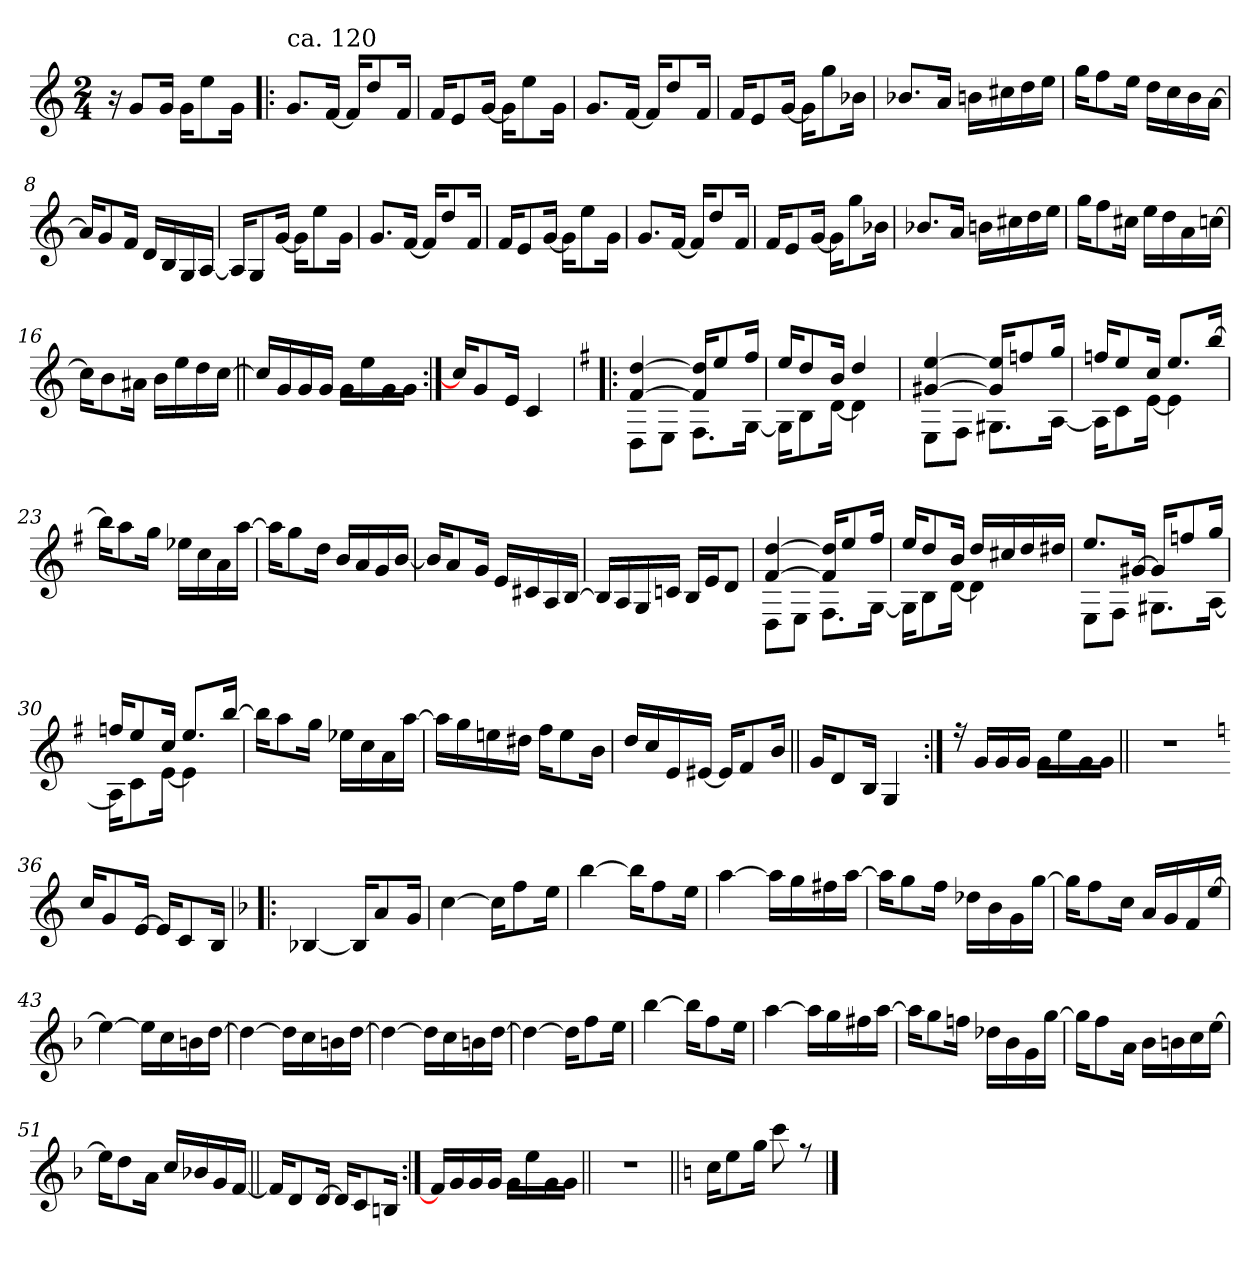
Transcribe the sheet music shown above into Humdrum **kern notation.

**kern
*part1
*staff1
*clefG2
*k[]
*C:
*M2/4
=1
16r
8g/L
16g/Jk
16g\KL
8ee\
16g\Jk
=2!|:
*^
!LO:TX:a:t=ca. 120	!
8.g/L	4ryy
[>16f/Jk	.
16f/KL]	4ryy
8dd/	.
16f/Jk	.
=3	=3
16f/KL	4ryy
8e/	.
[>16g/Jk	.
16g\KL]	4ryy
8ee\	.
16g\Jk	.
=4	=4
8.g/L	4ryy
[>16f/Jk	.
16f/KL]	4ryy
8dd/	.
16f/Jk	.
!!LO:LB:g=z	!!
=5	=5
16f/KL	4ryy
8e/	.
[>16g/Jk	.
16g\KL]	4ryy
8gg\	.
16b-X\Jk	.
=6	=6
8.b-X/L	2ryy
16a/Jk	.
16bn\LL	.
16cc#X\	.
16dd\	.
16ee\JJ	.
=7	=7
16gg\KL	4ryy
8ff\	.
16ee\Jk	.
16dd\LL	4ryy
16cc\	.
16b\	.
[<16a\JJ	.
=8	=8
16a/KL]	4ryy
8g/	.
16f/Jk	.
16d/LL	4ryy
16B/	.
16G/	.
[>16A/JJ	.
!!LO:LB:g=z	!!
=9	=9
16A/KL]	4ryy
8G/	.
[>16g/Jk	.
16g\KL]	4ryy
8ee\	.
16g\Jk	.
=10	=10
8.g/L	4ryy
[>16f/Jk	.
16f/KL]	4ryy
8dd/	.
16f/Jk	.
=11	=11
16f/KL	4ryy
8e/	.
[>16g/Jk	.
16g\KL]	4ryy
8ee\	.
16g\Jk	.
=12	=12
8.g/L	4ryy
[>16f/Jk	.
16f/KL]	4ryy
8dd/	.
16f/Jk	.
!!LO:LB:g=z	!!
=13	=13
16f/KL	4ryy
8e/	.
[>16g/Jk	.
16g\KL]	4ryy
8gg\	.
16b-X\Jk	.
=14	=14
8.b-X/L	4ryy
16a/Jk	.
16bn\LL	4ryy
16cc#X\	.
16dd\	.
16ee\JJ	.
=15	=15
16gg\KL	4ryy
8ff\	.
16cc#X\Jk	.
16ee\LL	4ryy
16dd\	.
16a\	.
[<16ccn\JJ	.
=16	=16
16cc\KL]	4ryy
8b\	.
16a#X\Jk	.
16b\LL	4ryy
16ee\	.
16dd\	.
[<16cc\JJ	.
!!LO:LB:g=z	!!
=17||	=17||
16cc/LL]	2ryy
16g/	.
16g/	.
16g/JJ	.
16g\LL	.
16ee\	.
16g\	.
16g\JJ	.
=18:|!	=18:|!
16cc/KL]	2ryy
8g/	.
16e/Jk	.
4c/	.
*v	*v
=19!|:
*k[f#]
*G:
*^
*	*^
[>4f#/ [>4dd/	8D\L	4ryy
.	8E\J	.
16f#/] 16dd/]KL	8.F#\L	4ryy
8ee/	.	.
16ff#/Jk	[<16G\Jk	.
=20	=20	=20
16ee/KL	16G\KL]	2ryy
8dd/	8B\	.
16b/Jk	[<16d\Jk	.
4dd/	4d\]	.
!!LO:LB:g=z	!!	!!
=21	=21	=21
[>4g#X/ [>4ee/	8E\L	4ryy
.	8F#\J	.
16g#/] 16ee/]KL	8.G#X\L	4ryy
8ffn/	.	.
16gg/Jk	[<16A\Jk	.
=22	=22	=22
16ffn/KL	16A\KL]	2ryy
8ee/	8c\	.
16cc/Jk	[<16e\Jk	.
8.ee/L	4e\]	.
[>16bb/Jk	.	.
*	*v	*v
=23	=23
16bb\KL]	2ryy
8aa\	.
16gg\Jk	.
16ee-X\LL	.
16cc\	.
16a\	.
[<16aa\JJ	.
=24	=24
16aa\KL]	4ryy
8gg\	.
16dd\Jk	.
16b/LL	4ryy
16a/	.
16g/	.
[>16b/JJ	.
!!LO:LB:g=z	!!
=25	=25
16b/KL]	2ryy
8a/	.
16g/Jk	.
16e/LL	.
16c#X/	.
16A/	.
[>16B/JJ	.
=26	=26
16B/LL]	2ryy
16A/	.
16G/	.
16cn/JJ	.
16B/LL	.
16e/J	.
8d/J	.
=27	=27
*	*^
[>4f#/ [>4dd/	8D\L	4ryy
.	8E\J	.
16f#/] 16dd/]KL	8.F#\L	4ryy
8ee/	.	.
16ff#/Jk	[<16G\Jk	.
=28	=28	=28
16ee/KL	16G\KL]	2ryy
8dd/	8B\	.
16b/Jk	[<16d\Jk	.
16dd/LL	4d\]	.
16cc#X/	.	.
16dd/	.	.
16dd#X/JJ	.	.
!!LO:LB:g=z	!!	!!
=29	=29	=29
8.ee/L	8E\L	4ryy
.	8F#\J	.
[>16g#X/Jk	.	.
16g#/KL]	8.G#X\L	4ryy
8ffn/	.	.
16gg/Jk	[<16A\Jk	.
=30	=30	=30
16ffn/KL	16A\KL]	2ryy
8ee/	8c\	.
16cc/Jk	[<16e\Jk	.
8.ee/L	4e\]	.
[>16bb/Jk	.	.
*	*v	*v
=31	=31
16bb\KL]	2ryy
8aa\	.
16gg\Jk	.
16ee-X\LL	.
16cc\	.
16a\	.
[<16aa\JJ	.
=32	=32
16aa\LL]	4ryy
16gg\	.
16een\	.
16dd#X\JJ	.
16ff#\KL	4ryy
8ee\	.
16b\Jk	.
!!LO:PB:g=z	!!
=33	=33
16dd/LL	4ryy
16cc/	.
16e/	.
[>16e#X/JJ	.
16e#/KL]	4ryy
8f#/	.
16b/Jk	.
=34||	=34||
16g/KL	2ryy
8d/	.
16B/Jk	.
4G/	.
=35:|!	=35:|!
16rff	2ryy
16g/LL	.
16g/	.
16g/JJ	.
16g\LL	.
16ee\	.
16g\	.
16g\JJ	.
*v	*v
=35X1||
*stria0
2r
!!LO:LB:g=z
=36-
*stria5
*k[]
*C:
*^
16cc/KL	2ryy
8g/	.
[>16e/Jk	.
16e/KL]	.
8c/	.
16B/Jk	.
=37!|:	=37!|:
*k[b-]	*
*F:	*
[>4B-X/	4ryy
16B-/KL]	4ryy
8a/	.
16g/Jk	.
=38	=38
[<4cc\	2ryy
16cc\KL]	.
8ff\	.
16ee\Jk	.
=39	=39
[<4bb-\	4ryy
16bb-\KL]	4rayy
8ff\	.
16ee\Jk	.
!!LO:LB:g=z	!!
=40	=40
[<4aa\	4ryy
16aa\LL]	4ryy
16gg\	.
16ff#X\	.
[<16aa\JJ	.
=41	=41
16aa\KL]	4ryy
8gg\	.
16ff\Jk	.
16dd-X\LL	4ryy
16b-\	.
16g\	.
[<16gg\JJ	.
=42	=42
16gg\KL]	2ryy
8ff\	.
16cc\Jk	.
16a/LL	.
16g/	.
16f/	.
[>16ee/JJ	.
=43	=43
4ee\_	2ryy
16ee\LL]	.
16cc\	.
16bn\	.
[<16dd\JJ	.
!!LO:LB:g=z	!!
=44	=44
4dd\_	2ryy
16dd\LL]	.
16cc\	.
16bn\	.
[<16dd\JJ	.
=45	=45
4dd\_	2ryy
16dd\LL]	.
16cc\	.
16bn\	.
[<16dd\JJ	.
=46	=46
4dd\_	2ryy
16dd\KL]	.
8ff\	.
16ee\Jk	.
=47	=47
[<4bb-\	4ryy
16bb-\KL]	4rayy
8ff\	.
16ee\Jk	.
!!LO:LB:g=z	!!
=48	=48
[<4aa\	4ryy
16aa\LL]	4ryy
16gg\	.
16ff#X\	.
[<16aa\JJ	.
=49	=49
16aa\KL]	4ryy
8gg\	.
16ffn\Jk	.
16dd-X\LL	4ryy
16b-\	.
16g\	.
[<16gg\JJ	.
=50	=50
16gg\KL]	4ryy
8ff\	.
16a\Jk	.
16b-\LL	4ryy
16bn\	.
16cc\	.
[<16ee\JJ	.
=51	=51
16ee\KL]	4ryy
8dd\	.
16a\Jk	.
16cc/LL	4ryy
16b-X/	.
16g/	.
[>16f/JJ	.
!!LO:LB:g=z	!!
=52||	=52||
16f/KL]	2ryy
8d/	.
[>16d/Jk	.
16d/KL]	.
8c/	.
16Bn/Jk	.
=53:|!	=53:|!
16f/LL]	2ryy
16g/	.
16g/	.
16g/JJ	.
16g\LL	.
16ee\	.
16g\	.
16g\JJ	.
*v	*v
=53X2||
*stria0
2r
=54||
*stria5
*k[]
*C:
*^
16cc\KL	2ryy
8ee\	.
16gg\Jk	.
8ccc\	.
8rff	.
*v	*v
==
*-
